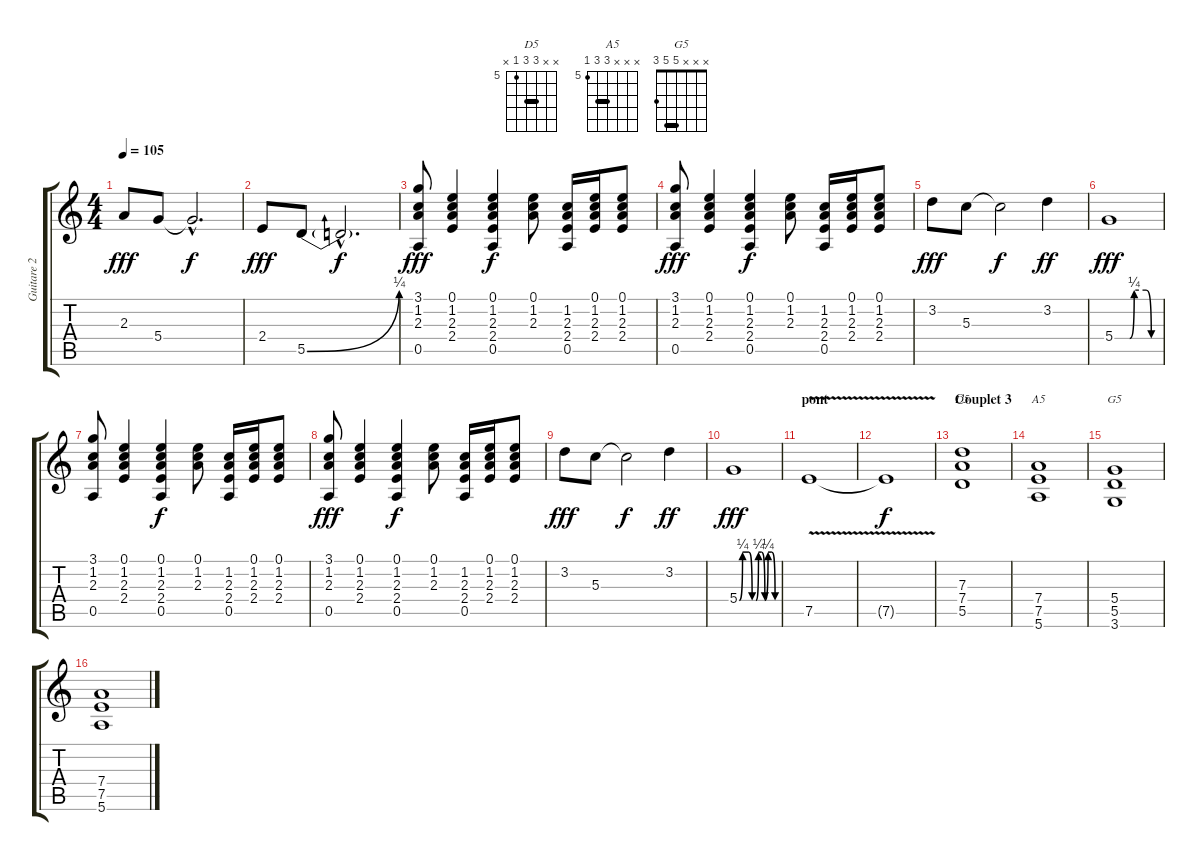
\track ("Guitare 2" "Guitare 2") {instrument overdrivenguitar}
\staff {score tabs}
\tuning (E4 B3 G3 D3 A2 E2) {hide}
\chord ("D5" x x 7 7 5 x) {firstfret 5 barre 7}
\chord ("A5" x x x 7 7 5) {firstfret 5 barre 7}
\chord ("G5" x x x 5 5 3) {barre 5}
\ts (4 4)
\tempo 105
\clef g2
\ks c
2.3.8{dy fff} 5.4.8 5.4{hac t}.2{d dy f} |
2.4.8{dy fff} 5.5{be (bend 0 0 60 1)}.8 5.5{hac t}.2{d dy f} |
(3.1 1.2 2.3 0.5).8{dy fff} (0.1 1.2 2.3 2.4).4 (0.1 1.2 2.3 2.4 0.5).4{dy f} (0.1 1.2 2.3).8 (1.2 2.3 2.4 0.5).16 (0.1 1.2 2.3 2.4).16 (0.1 1.2 2.3 2.4).8 |
(3.1 1.2 2.3 0.5).8{dy fff} (0.1 1.2 2.3 2.4).4 (0.1 1.2 2.3 2.4 0.5).4{dy f} (0.1 1.2 2.3).8 (1.2 2.3 2.4 0.5).16 (0.1 1.2 2.3 2.4).16 (0.1 1.2 2.3 2.4).8 |
3.2.8{dy fff} 5.3.8 5.3{t}.2{dy f} 3.2.4{dy ff} |
5.4{be (custom 0 0 20 0 26 1 42 1 49 0 60 0)}.1{dy fff} |
(3.1 1.2 2.3 0.5).8 (0.1 1.2 2.3 2.4).4 (0.1 1.2 2.3 2.4 0.5).4{dy f} (0.1 1.2 2.3).8 (1.2 2.3 2.4 0.5).16 (0.1 1.2 2.3 2.4).16 (0.1 1.2 2.3 2.4).8 |
(3.1 1.2 2.3 0.5).8{dy fff} (0.1 1.2 2.3 2.4).4 (0.1 1.2 2.3 2.4 0.5).4{dy f} (0.1 1.2 2.3).8 (1.2 2.3 2.4 0.5).16 (0.1 1.2 2.3 2.4).16 (0.1 1.2 2.3 2.4).8 |
3.2.8{dy fff} 5.3.8 5.3{t}.2{dy f} 3.2.4{dy ff} |
5.4{be (custom 0 0 5 1 15 1 20 0 26 0 30 1 35 1 40 0 45 1 51 1 56 0 60 0)}.1{dy fff} |
\section ("" "pont")
7.5{v}.1 |
7.5{t}.1{dy f} |
\section ("" "Couplet 3")
(7.3 7.4 5.5).1{ch "D5"} |
(7.4 7.5 5.6).1{ch "A5"} |
(5.4 5.5 3.6).1{ch "G5"} |
(7.4 7.5 5.6).1
